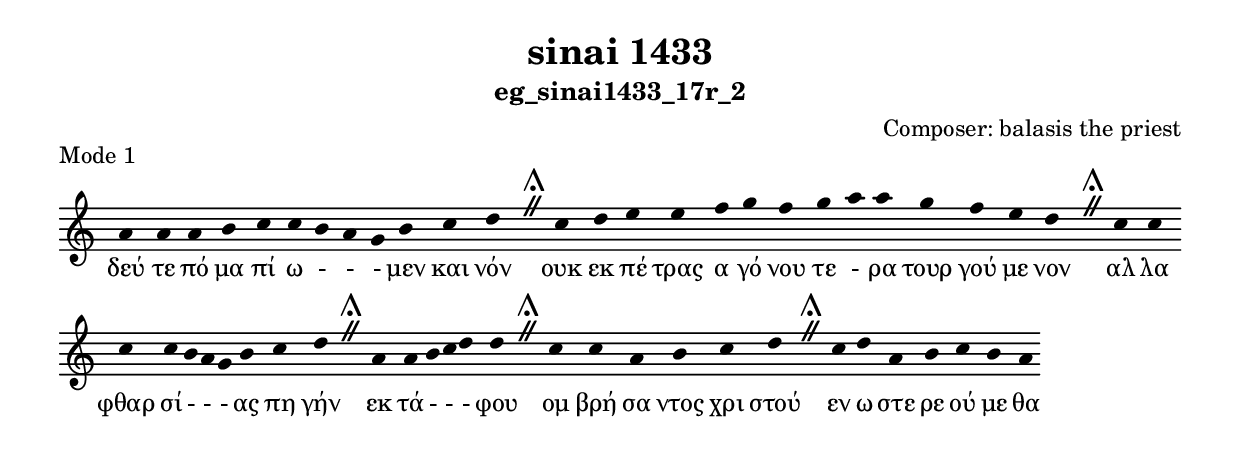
\include "gregorian.ly"

	\header {
 	  title = "sinai 1433"
	  subtitle = "eg_sinai1433_17r_2"
	  composer = "Composer: balasis the priest"
	  piece = "Mode 1"
	}

	chant = {
	  a'4 a'4 a'4 b'4 c''4 c''4 b'4 a'4 g'4 b'4 c''4 d''4 \divisioMaior
 c''4 d''4 e''4 e''4 f''4 g''4 f''4 g''4 a''4 a''4 g''4 f''4 e''4 d''4 \divisioMaior
 c''4 c''4 c''4 c''4 b'4 a'4 g'4 b'4 c''4 d''4 \divisioMaior
 a'4 a'4 b'4 c''4 d''4 d''4 \divisioMaior
 c''4 c''4 a'4 b'4 c''4 d''4 \divisioMaior
 c''4 d''4 a'4 b'4 c''4 b'4 a'4\finalis
	}

	verba = \lyricmode {δεύ τε πό μα πί ω -  -  - μεν και νόν 
ουκ εκ πέ τρας α γό νου τε - ρα τουρ γού με νον 
αλ λα φθαρ σί -  -  - ας πη γήν 
εκ τά -  -  - φου 
ομ βρή σα ντος χρι στού 
εν ω στε ρε ού με θα 
	}


	\score {
	  \new Staff <<
	  \new Voice = "melody" \chant
	  \new Lyrics = "one" \lyricsto melody \verba
	  >>
	  \layout {
	    \context {
	      \Staff
	      \remove "Time_signature_engraver"
	      \remove "Bar_engraver"
	    }
	    \context {
	      \Voice
	      \remove "Stem_engraver"
	    }
	  }
	}